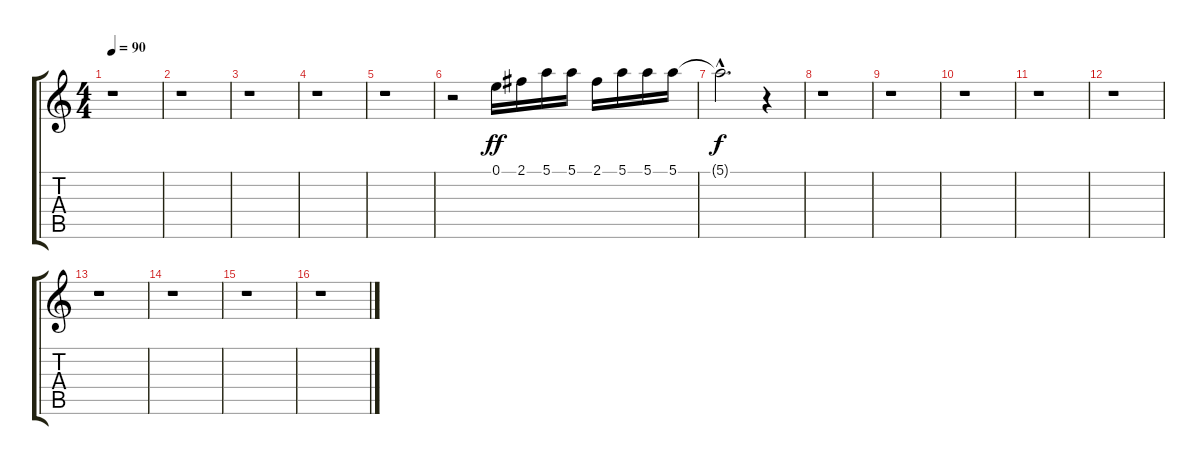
\track "" {instrument distortionguitar}
\staff {score tabs}
\tuning (E4 B3 G3 D3 A2 E2) {hide}
\ts (4 4)
\tempo 90
\clef g2
\ks c
r.1{dy ff} |
r.1 |
r.1 |
r.1 |
r.1 |
r.2 0.1.16 2.1.16 5.1.16 5.1.16 2.1.16 5.1.16 5.1.16 5.1.16 |
5.1{hac t}.2{d dy f} r.4 |
r.1 |
r.1 |
r.1 |
r.1 |
r.1 |
r.1 |
r.1 |
r.1 |
r.1
